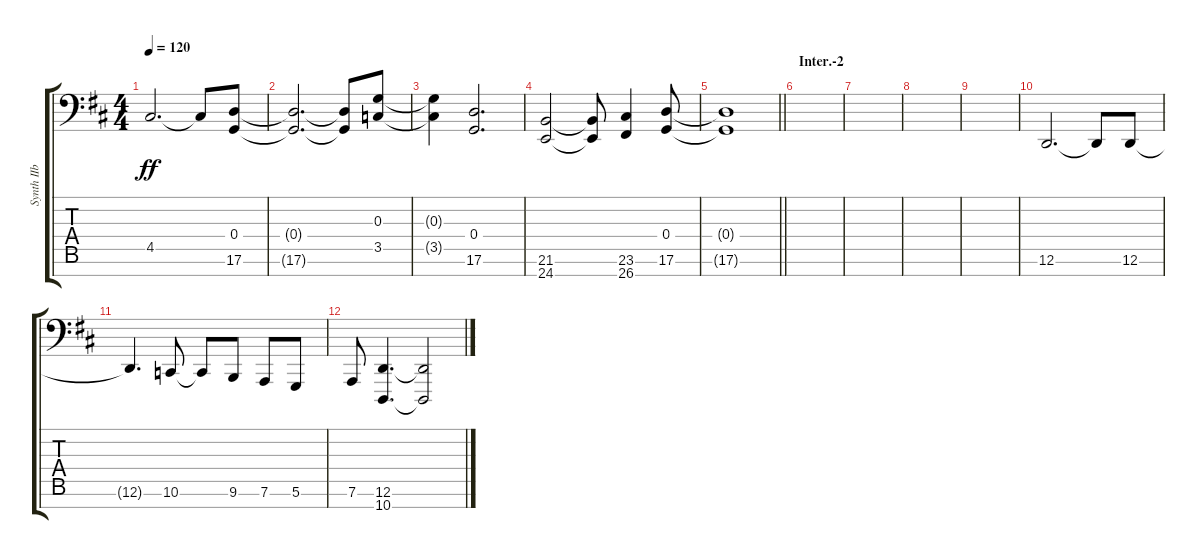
\track ("Synth IIb (Kotobuki Tsumugi)" "Synth IIb ") {instrument stringensemble1}
\staff {score tabs}
\tuning (E4 B3 G3 D3 A2 D1 E0) {hide}
\ts (4 4)
\tempo 120
\clef f4
\ks d
4.5{t}.2{d dy ff} 4.5{t}.8 (0.4 17.6).8 |
(0.4{t} 17.6{t}).2{d} (0.4{t} 17.6{t}).8 (0.3 3.5).8 |
(0.3{t} 3.5{t}).4 (0.4 17.6).2{d} |
(21.6 24.7).2 (21.6{t} 24.7{t}).8 (23.6 26.7).4 (0.4 17.6).8 |
\barLineRight lightlight
(0.4{t} 17.6{t}).1 |
\section ("" "Inter.-2")
|
|
|
|
12.6.2{d} 12.6{t}.8 12.6.8 |
12.6{t}.4{d} 10.6.8 10.6{t}.8 9.6.8 7.6.8 5.6.8 |
7.6.8 (12.6 10.7).4{d} (12.6{t} 10.7{t}).2
